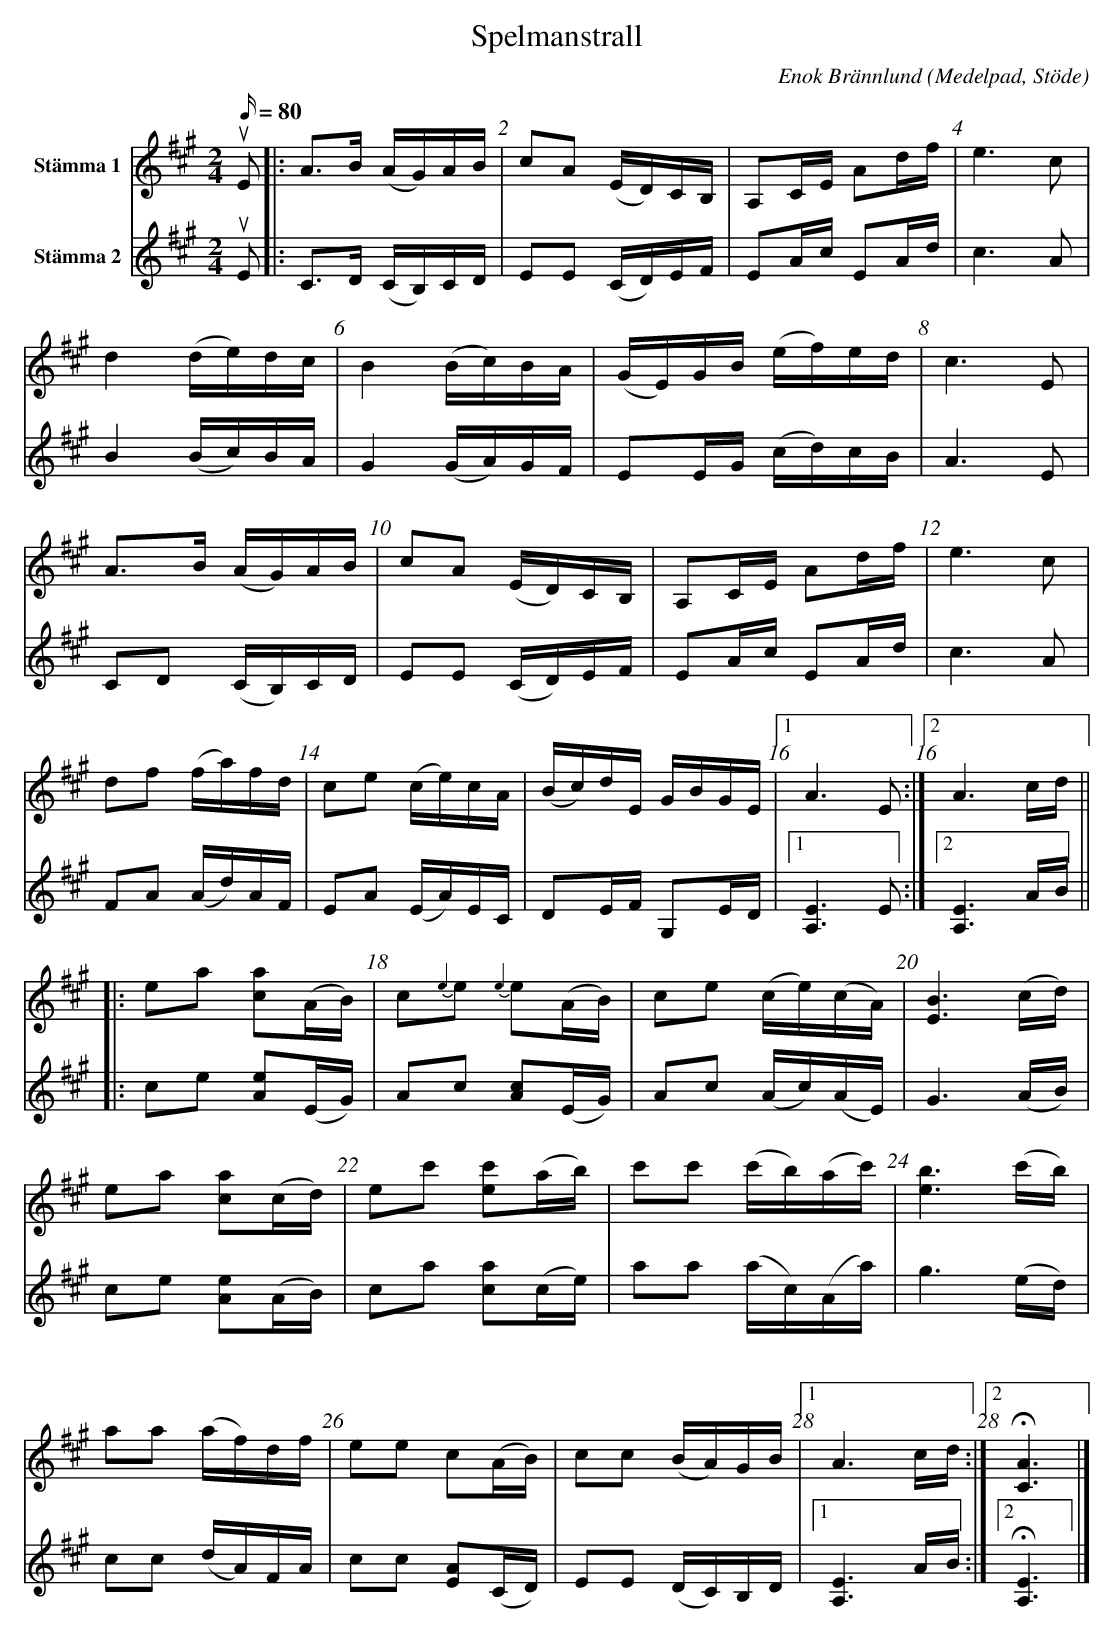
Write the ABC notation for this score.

X:1
T: Spelmanstrall
M: 2/4
L: 1/16
C: Enok Brännlund
O: Medelpad, Stöde
Q: 80
K: A
V:1 name="Stämma 1"
V:2 name="Stämma 2"
[V:1] uE2 \
[V:2] uE2 \
[V:1]|: A3B     (AG)AB    | c2A2         (ED)CB,  | A,2CE   A2df     | e6     c2   |
[V:2]|: C3D     (CB,)CD   | E2E2         (CD)EF   | E2Ac    E2Ad     | c6     A2   |
[V:1]   d4      (de)dc    | B4           (Bc)BA   | (GE)GB (ef)ed    | c6     E2   |
[V:2]   B4      (Bc)BA    | G4           (GA)GF   | E2EG   (cd)cB    | A6     E2   |
[V:1]   A3B     (AG)AB    | c2A2         (ED)CB,  | A,2CE   A2df     | e6     c2   |
[V:2]   C2D2    (CB,)CD   | E2E2         (CD)EF   | E2Ac    E2Ad     | c6     A2   |
[V:1]   d2f2    (fa)fd    | c2e2         (ce)cA   | (Bc)dE  GBGE     |1 A6    E2  :|2 A6    cd ||
[V:2]   F2A2    (Ad)AF    | E2A2         (EA)EC   | D2EF    G,2ED    |1 [A,E]6 E2  :|2 [A,E]6 AB ||
[V:1]|: e2a2    [ca]2(AB) | c2{e2}e2 {e2}   e2(AB)| c2e2   (ce)(cA)  | [EB]6 (cd)  |
[V:2]|: c2e2    [Ae]2(EG) | A2c2        [Ac]2(EG) | A2c2   (Ac)(AE)  | G6    (AB)  |
[V:1]   e2a2    [ca]2(cd) | e2c'2       [ec']2(ab)| c'2c'2 (c'b)(ac')| [eb]6 (c'b) |
[V:2]   c2e2    [Ae]2(AB) | c2a2        [ca]2(ce) | a2a2   (ac)(Aa)  | g6    (ed)  |
[V:1]   a2a2    (af)df    | e2e2         c2(AB)   | c2c2   (BA)GB    |1 A6     cd  :|2 H[CA]6 |]
[V:2]   c2c2    (dA)FA    | c2c2        [EA]2(CD) | E2E2   (DC)B,D   |1 [A,E]6 AB  :|2 H[A,E]6|]
